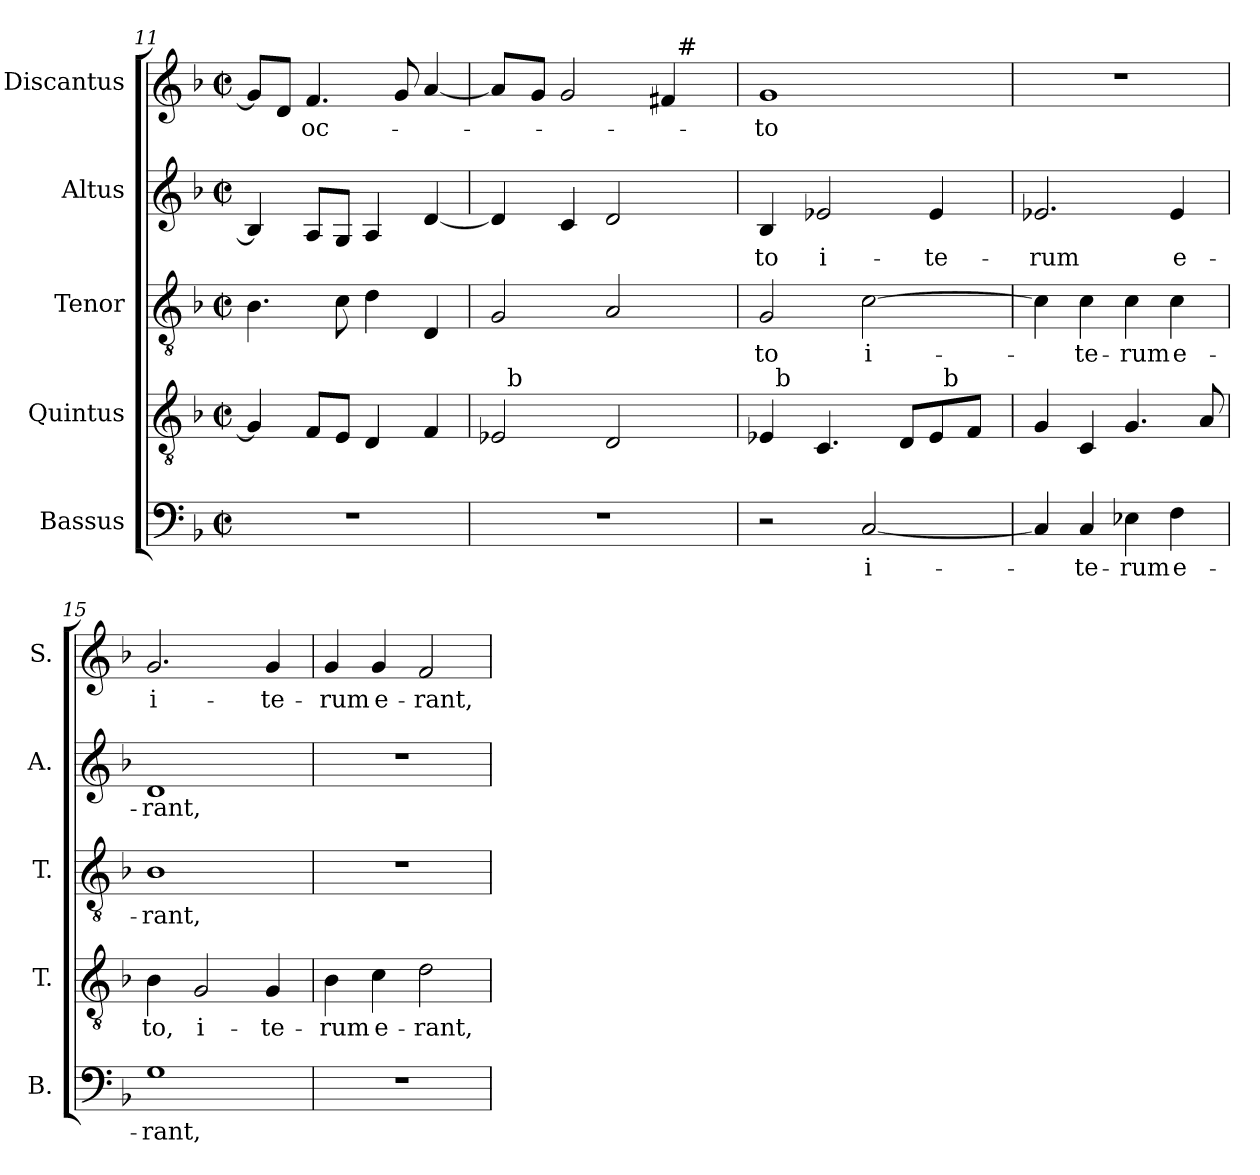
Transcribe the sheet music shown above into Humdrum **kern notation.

**kern	**text	**kern	**text	**kern	**text	**kern	**text	**kern	**text
*part5	*part5	*part4	*part4	*part3	*part3	*part2	*part2	*part1	*part1
*staff5	*staff5	*staff4	*staff4	*staff3	*staff3	*staff2	*staff2	*staff1	*staff1
*I"Bassus	*	*I"Quintus	*	*I"Tenor	*	*I"Altus	*	*I"Discantus	*
*I'B.	*	*I'T.	*	*I'T.	*	*I'A.	*	*I'S.	*
*clefF4	*	*clefGv2	*	*clefGv2	*	*clefG2	*	*clefG2	*
*	*	*ITrd7c12	*	*ITrd7c12	*	*	*	*	*
*k[b-]	*	*k[b-]	*	*k[b-]	*	*k[b-]	*	*k[b-]	*
*F:	*	*F:	*	*F:	*	*F:	*	*F:	*
*M2/2	*	*M2/2	*	*M2/2	*	*M2/2	*	*M2/2	*
*met(c|)	*	*met(c|)	*	*met(c|)	*	*met(c|)	*	*met(c|)	*
=11	=11	=11	=11	=11	=11	=11	=11	=11	=11
1r	.	4GGi/]	.	4.BB-i\	.	4B-i/]	.	8gi/L]	.
.	.	.	.	.	.	.	.	8di/J	.
!	!	!	!	!	!	!	!	!	!LO:LY:b:color=#000000
.	.	8FFi/L	.	.	.	8Ai/L	.	4.fi/	oc-
.	.	8EEi/J	.	8Ci\	.	8Gi/J	.	.	.
.	.	4DDi/	.	4Di\	.	4Ai/	.	.	.
.	.	.	.	.	.	.	.	8gi/	.
.	.	4FFi/	.	4DDi/	.	[<4di/	.	[<4ai/	.
=12	=12	=12	=12	=12	=12	=12	=12	=12	=12
*	*	*^	*	*	*	*	*	*^	*
1r	.	2EE-i/	32ryy	.	2GGi/	.	4di/]	.	8ai/L]	2ryy	.
.	.	.	256ryy	.	.	.	.	.	.	.	.
!	!	!	!LO:TX:a:t=b	!	!	!	!	!	!	!	!
.	.	.	2ryy	.	.	.	.	.	.	.	.
.	.	.	.	.	.	.	.	.	8gi/J	.	.
.	.	.	.	.	.	.	4ci/	.	2gi/	.	.
.	.	2DDi/	.	.	2AAi/	.	2di/	.	.	4ryy	.
.	.	.	4ryy	.	.	.	.	.	.	.	.
.	.	.	.	.	.	.	.	.	4f#i/	32ryy	.
.	.	.	.	.	.	.	.	.	.	256ryy	.
!	!	!	!	!	!	!	!	!	!	!LO:TX:a:t=#	!
.	.	.	8ryy	.	.	.	.	.	.	8ryy	.
.	.	.	16ryy	.	.	.	.	.	.	16ryy	.
.	.	.	64..ryy	.	.	.	.	.	.	64..ryy	.
*	*	*	*	*	*	*	*	*	*v	*v	*
!!LO:PB:g=z
=13	=13	=13	=13	=13	=13	=13	=13	=13	=13	=13
*	*	*	*	*	*	*	*	*	*^	*
!	!	!	!	!	!	!LO:LY:b:color=#000000	!	!	!	!	!
*	*	*	*	*	*	*	*	*	*v	*v	*
*	*	*	*	*	*	*	*	*	*^	*
!	!	!	!	!	!	!	!	!LO:LY:b:color=#000000	!	!	!
*	*	*	*	*	*	*	*	*	*v	*v	*
*	*	*	*	*	*	*	*	*	*^	*
!	!	!	!	!	!	!	!	!	!	!	!LO:LY:b:color=#000000
*	*	*	*	*	*	*	*	*	*v	*v	*
2r	.	4EE-i/	32ryy	.	2GGi/	-to	4B-i/	-to	1gi	-to
.	.	.	256ryy	.	.	.	.	.	.	.
!	!	!	!LO:TX:a:t=b	!	!	!	!	!	!	!
.	.	.	2ryy	.	.	.	.	.	.	.
!	!	!	!	!	!	!	!	!LO:LY:b:color=#000000	!	!
.	.	4.CCi/	.	.	.	.	2e-Xi/	i-	.	.
!	!LO:LY:b:color=#000000	!	!	!	!	!	!	!	!	!
!	!	!	!	!	!	!LO:LY:b:color=#000000	!	!	!	!
[<2Ci/	i-	.	.	.	[>2Ci\	i-	.	.	.	.
.	.	.	4ryy	.	.	.	.	.	.	.
.	.	8DDi/L	.	.	.	.	.	.	.	.
!	!	!	!	!	!	!	!	!LO:LY:b:color=#000000	!	!
.	.	8EE-i/	.	.	.	.	4e-i/	-te-	.	.
!	!	!	!LO:TX:a:t=b	!	!	!	!	!	!	!
.	.	.	8ryy	.	.	.	.	.	.	.
.	.	8FFi/J	.	.	.	.	.	.	.	.
.	.	.	16ryy	.	.	.	.	.	.	.
.	.	.	64..ryy	.	.	.	.	.	.	.
*	*	*v	*v	*	*	*	*	*	*	*
=14	=14	=14	=14	=14	=14	=14	=14	=14	=14
*	*	*^	*	*	*	*	*	*	*
!	!	!	!	!	!	!	!	!LO:LY:b:color=#000000	!	!
*	*	*v	*v	*	*	*	*	*	*	*
4Ci/]	.	4GGi/	.	4Ci\]	.	2.e-Xi/	-rum	1r	.
!	!LO:LY:b:color=#000000	!	!	!	!	!	!	!	!
!	!	!	!	!	!LO:LY:b:color=#000000	!	!	!	!
4Ci/	-te-	4CCi/	.	4Ci\	-te-	.	.	.	.
!	!LO:LY:b:color=#000000	!	!	!	!	!	!	!	!
!	!	!	!	!	!LO:LY:b:color=#000000	!	!	!	!
4E-Xi\	-rum	4.GGi/	.	4Ci\	-rum	.	.	.	.
!	!LO:LY:b:color=#000000	!	!	!	!	!	!	!	!
!	!	!	!	!	!LO:LY:b:color=#000000	!	!	!	!
!	!	!	!	!	!	!	!LO:LY:b:color=#000000	!	!
4Fi\	e-	.	.	4Ci\	e-	4e-i/	e-	.	.
.	.	8AAi/	.	.	.	.	.	.	.
=15	=15	=15	=15	=15	=15	=15	=15	=15	=15
!	!LO:LY:b:color=#000000	!	!	!	!	!	!	!	!
!	!	!	!LO:LY:b:color=#000000	!	!	!	!	!	!
!	!	!	!	!	!LO:LY:b:color=#000000	!	!	!	!
!	!	!	!	!	!	!	!LO:LY:b:color=#000000	!	!
!	!	!	!	!	!	!	!	!	!LO:LY:b:color=#000000
1Gi	-rant,	4BB-i\	-to,	1BB-i	-rant,	1di	-rant,	2.gi/	i-
!	!	!	!LO:LY:b:color=#000000	!	!	!	!	!	!
.	.	2GGi/	i-	.	.	.	.	.	.
!	!	!	!LO:LY:b:color=#000000	!	!	!	!	!	!
!	!	!	!	!	!	!	!	!	!LO:LY:b:color=#000000
.	.	4GGi/	-te-	.	.	.	.	4gi/	-te-
=16	=16	=16	=16	=16	=16	=16	=16	=16	=16
!	!	!	!LO:LY:b:color=#000000	!	!	!	!	!	!
!	!	!	!	!	!	!	!	!	!LO:LY:b:color=#000000
1r	.	4BB-i\	-rum	1r	.	1r	.	4gi/	-rum
!	!	!	!LO:LY:b:color=#000000	!	!	!	!	!	!
!	!	!	!	!	!	!	!	!	!LO:LY:b:color=#000000
.	.	4Ci\	e-	.	.	.	.	4gi/	e-
!	!	!	!LO:LY:b:color=#000000	!	!	!	!	!	!
!	!	!	!	!	!	!	!	!	!LO:LY:b:color=#000000
.	.	2Di\	-rant,	.	.	.	.	2fi/	-rant,
=	=	=	=	=	=	=	=	=	=
*-	*-	*-	*-	*-	*-	*-	*-	*-	*-
